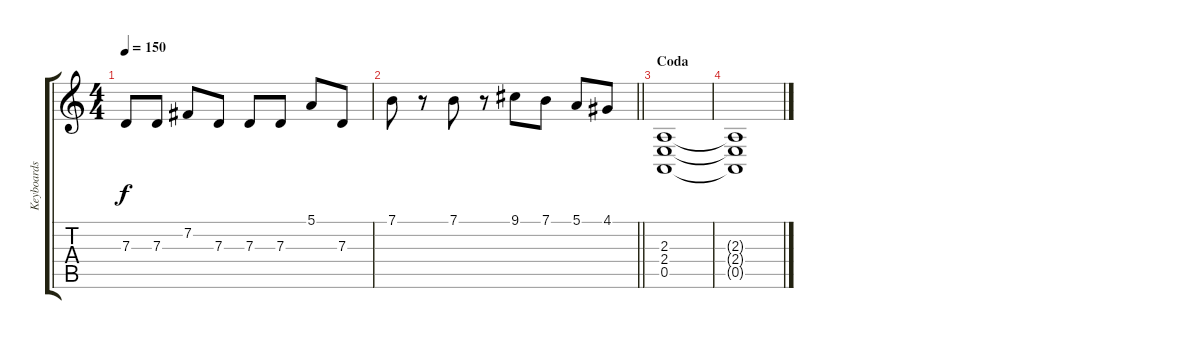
\track ("Keyboards" "Keyboards") {instrument stringensemble1}
\staff {score tabs}
\tuning (E4 B3 G3 D3 A2 E2) {hide}
\ts (4 4)
\tempo 150
\clef g2
\ks c
7.3.8{dy f} 7.3.8 7.2.8 7.3.8 7.3.8 7.3.8 5.1.8 7.3.8 |
\barLineRight lightlight
7.1.8 r.8 7.1.8 r.8 9.1.8 7.1.8 5.1.8 4.1.8 |
\section ("" "Coda")
(2.3 2.4 0.5).1 |
(2.3{t} 2.4{t} 0.5{t}).1
